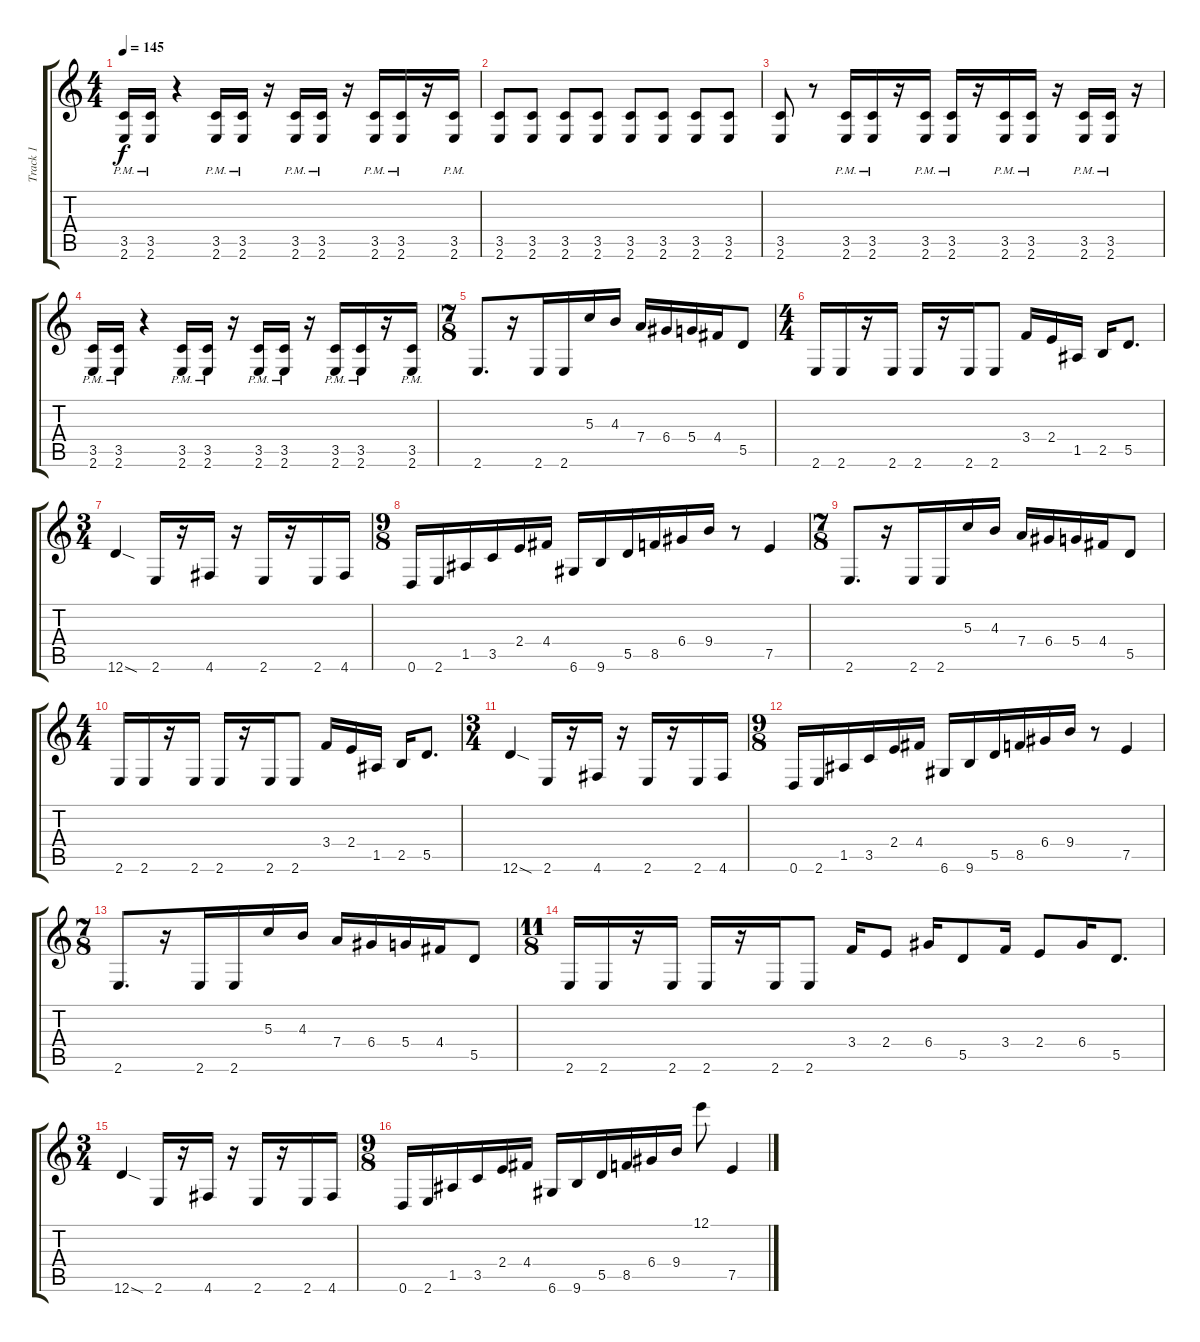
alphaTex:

\track ("Track 1" "Track 1") {solo instrument distortionguitar}
\staff {score tabs}
\tuning (E4 B3 G3 D3 A2 D2) {hide}
\ts (4 4)
\tempo 145
\clef g2
\ks c
(3.5{pm} 2.6{pm}).16{dy f} (3.5{pm} 2.6{pm}).16 r.4 (3.5{pm} 2.6{pm}).16 (3.5{pm} 2.6{pm}).16 r.16 (3.5{pm} 2.6{pm}).16 (3.5{pm} 2.6{pm}).16 r.16 (3.5{pm} 2.6{pm}).16 (3.5{pm} 2.6{pm}).16 r.16 (3.5{pm} 2.6{pm}).16 |
(3.5 2.6).8 (3.5 2.6).8 (3.5 2.6).8 (3.5 2.6).8 (3.5 2.6).8 (3.5 2.6).8 (3.5 2.6).8 (3.5 2.6).8 |
(3.5 2.6).8 r.8 (3.5{pm} 2.6{pm}).16 (3.5{pm} 2.6{pm}).16 r.16 (3.5{pm} 2.6{pm}).16 (3.5{pm} 2.6{pm}).16 r.16 (3.5{pm} 2.6{pm}).16 (3.5{pm} 2.6{pm}).16 r.16 (3.5{pm} 2.6).16 (3.5{pm} 2.6).16 r.16 |
(3.5{pm} 2.6{pm}).16 (3.5{pm} 2.6{pm}).16 r.4 (3.5{pm} 2.6{pm}).16 (3.5{pm} 2.6{pm}).16 r.16 (3.5{pm} 2.6{pm}).16 (3.5{pm} 2.6{pm}).16 r.16 (3.5{pm} 2.6{pm}).16 (3.5{pm} 2.6{pm}).16 r.16 (3.5{pm} 2.6{pm}).16 |
\ts (7 8)
2.6.8{d} r.16 2.6.16 2.6.16 5.3.16 4.3.16 7.4.16 6.4.16 5.4.16 4.4.16 5.5.8 |
\ts (4 4)
2.6.16 2.6.16 r.16 2.6.16 2.6.16 r.16 2.6.16 2.6.8 3.4.16 2.4.16 1.5.16 2.5.16 5.5.8{d} |
\ts (3 4)
12.6{sod}.4 2.6.16 r.16 4.6.16 r.16 2.6.16 r.16 2.6.16 4.6.16 |
\ts (9 8)
0.6.16 2.6.16 1.5.16 3.5.16 2.4.16 4.4.16 6.6.16 9.6.16 5.5.16 8.5.16 6.4.16 9.4.16 r.8 7.5.4 |
\ts (7 8)
2.6.8{d} r.16 2.6.16 2.6.16 5.3.16 4.3.16 7.4.16 6.4.16 5.4.16 4.4.16 5.5.8 |
\ts (4 4)
2.6.16 2.6.16 r.16 2.6.16 2.6.16 r.16 2.6.16 2.6.8 3.4.16 2.4.16 1.5.16 2.5.16 5.5.8{d} |
\ts (3 4)
12.6{sod}.4 2.6.16 r.16 4.6.16 r.16 2.6.16 r.16 2.6.16 4.6.16 |
\ts (9 8)
0.6.16 2.6.16 1.5.16 3.5.16 2.4.16 4.4.16 6.6.16 9.6.16 5.5.16 8.5.16 6.4.16 9.4.16 r.8 7.5.4 |
\ts (7 8)
2.6.8{d} r.16 2.6.16 2.6.16 5.3.16 4.3.16 7.4.16 6.4.16 5.4.16 4.4.16 5.5.8 |
\ts (11 8)
2.6.16 2.6.16 r.16 2.6.16 2.6.16 r.16 2.6.16 2.6.8 3.4.16 2.4.8 6.4.16 5.5.8 3.4.16 2.4.8 6.4.16 5.5.8{d} |
\ts (3 4)
12.6{sod}.4 2.6.16 r.16 4.6.16 r.16 2.6.16 r.16 2.6.16 4.6.16 |
\ts (9 8)
0.6.16 2.6.16 1.5.16 3.5.16 2.4.16 4.4.16 6.6.16 9.6.16 5.5.16 8.5.16 6.4.16 9.4.16 12.1.8 7.5.4
